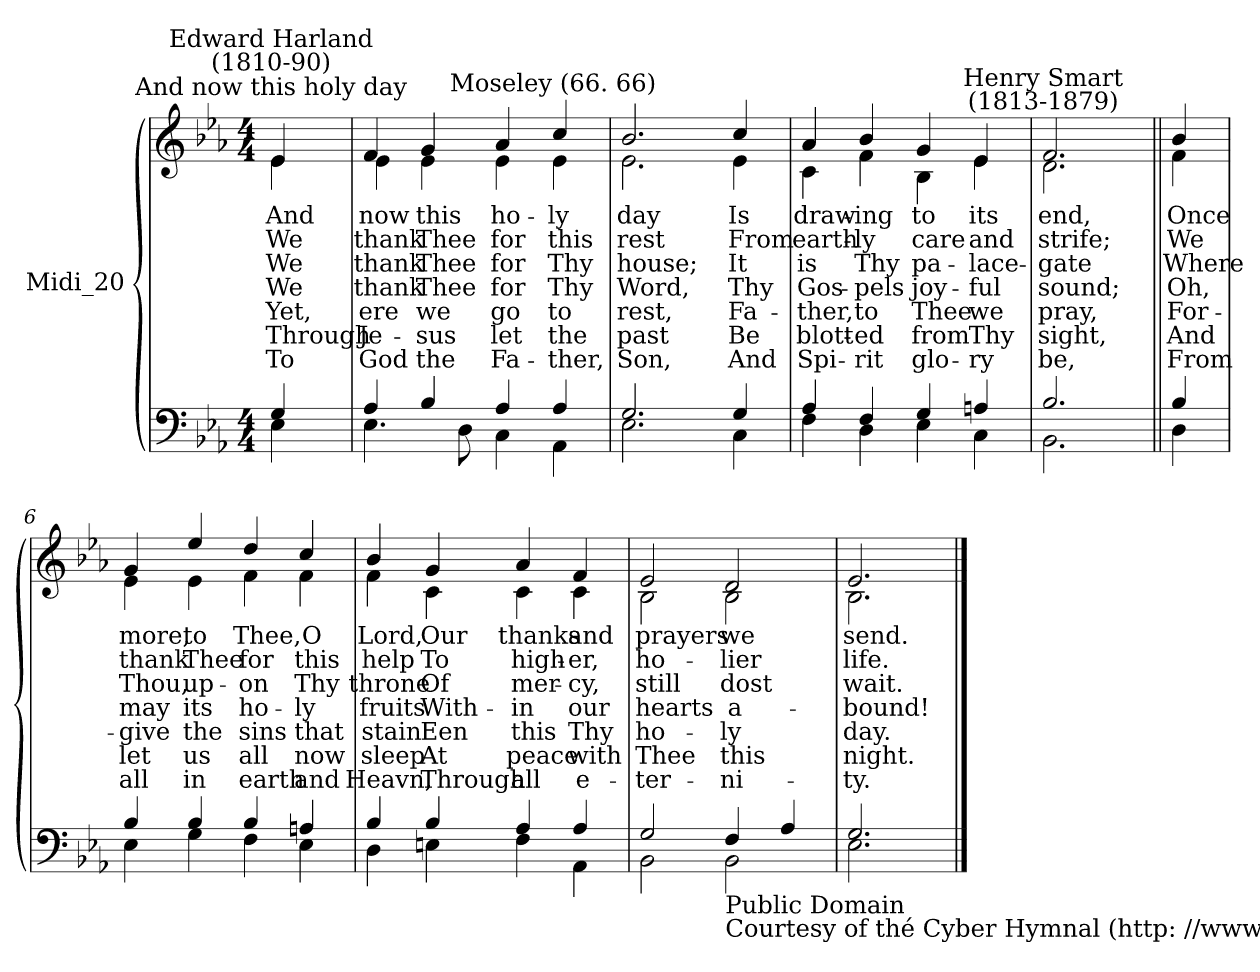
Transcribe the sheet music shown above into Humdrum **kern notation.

**kern	**kern	**text	**text	**text	**text	**text	**text	**text
*part2	*part1	*part1	*part1	*part1	*part1	*part1	*part1	*part1
*staff2	*staff1	*staff1	*staff1	*staff1	*staff1	*staff1	*staff1	*staff1
*I"Midi_20	*I"Midi_20	*	*	*	*	*	*	*
*clefF4	*clefG2	*	*	*	*	*	*	*
*k[b-e-a-]	*k[b-e-a-]	*	*	*	*	*	*	*
*E-:	*E-:	*	*	*	*	*	*	*
*M4/4	*M4/4	*	*	*	*	*	*	*
=	=	=	=	=	=	=	=	=
*^	*^	*	*	*	*	*	*	*
!	!	!LO:TX:a:cj:t=And now this holy day	!	!	!	!	!	!	!	!
!	!	!LO:TX:a:cj:t=Edward Harland\n(1810-90)	!	!	!	!	!	!	!	!
!	!	!	!	!LO:LY:b	!LO:LY:b	!LO:LY:b	!LO:LY:b	!LO:LY:b	!LO:LY:b	!LO:LY:b
4G/	4E-\	4e-/	4e-\	And	We	We	We	Yet,	Through	To
=1	=1	=1	=1	=1	=1	=1	=1	=1	=1	=1
!	!	!	!	!LO:LY:b	!LO:LY:b	!LO:LY:b	!LO:LY:b	!LO:LY:b	!LO:LY:b	!LO:LY:b
4A-/	4.E-\	4f/	4e-\	now	thank	thank	thank	ere	Je-	-God
!	!	!	!	!LO:LY:b	!LO:LY:b	!LO:LY:b	!LO:LY:b	!LO:LY:b	!LO:LY:b	!LO:LY:b
4B-/	.	4g/	4e-\	this	Thee	Thee	Thee	we	sus	the
.	8D\	.	.	.	.	.	.	.	.	.
!	!	!	!	!LO:LY:b	!LO:LY:b	!LO:LY:b	!LO:LY:b	!LO:LY:b	!LO:LY:b	!LO:LY:b
4A-/	4C\	4a-/	4e-\	ho-	-for	for	for	go	let	Fa-
!	!	!LO:TX:a:cj:t=Moseley (66. 66)	!	!	!	!	!	!	!	!
!	!	!	!	!LO:LY:b	!LO:LY:b	!LO:LY:b	!LO:LY:b	!LO:LY:b	!LO:LY:b	!LO:LY:b
4A-/	4AA-\	4cc/	4e-\	-ly	this	Thy	Thy	to	the	ther,
=2	=2	=2	=2	=2	=2	=2	=2	=2	=2	=2
!	!	!	!	!LO:LY:b	!LO:LY:b	!LO:LY:b	!LO:LY:b	!LO:LY:b	!LO:LY:b	!LO:LY:b
2.G/	2.E-\	2.b-/	2.e-\	day	rest	house;	Word,	rest,	past	Son,
!	!	!	!	!LO:LY:b	!LO:LY:b	!LO:LY:b	!LO:LY:b	!LO:LY:b	!LO:LY:b	!LO:LY:b
4G/	4C\	4cc/	4e-\	Is	From	It	Thy	Fa-	-Be	And
=3	=3	=3	=3	=3	=3	=3	=3	=3	=3	=3
!	!	!	!	!LO:LY:b	!LO:LY:b	!LO:LY:b	!LO:LY:b	!LO:LY:b	!LO:LY:b	!LO:LY:b
4A-/	4F\	4a-/	4c\	draw-	-earth-	-is	Gos-	-ther,	blott-	-Spi-
!	!	!	!	!LO:LY:b	!LO:LY:b	!LO:LY:b	!LO:LY:b	!LO:LY:b	!LO:LY:b	!LO:LY:b
4F/	4D\	4b-/	4f\	-ing	ly	Thy	pels	to	ed	rit
!	!	!	!	!LO:LY:b	!LO:LY:b	!LO:LY:b	!LO:LY:b	!LO:LY:b	!LO:LY:b	!LO:LY:b
4G/	4E-\	4g/	4B-\	to	care	pa-	-joy-	-Thee	from	glo-
!	!	!	!	!LO:LY:b	!LO:LY:b	!LO:LY:b	!LO:LY:b	!LO:LY:b	!LO:LY:b	!LO:LY:b
4An/	4C\	4e-/	4e-\	-its	and	lace-	-ful	we	Thy	ry
=4	=4	=4	=4	=4	=4	=4	=4	=4	=4	=4
!	!	!LO:TX:a:cj:t=Henry Smart\n(1813-1879)	!	!	!	!	!	!	!	!
!	!	!	!	!LO:LY:b	!LO:LY:b	!LO:LY:b	!LO:LY:b	!LO:LY:b	!LO:LY:b	!LO:LY:b
2.B-/	2.BB-\	2.f/	2.d\	end,	strife;	gate	sound;	pray,	sight,	be,
!!LO:LB:g=z	!!
=5||	=5||	=5||	=5||	=5||	=5||	=5||	=5||	=5||	=5||	=5||
!	!	!	!	!LO:LY:b	!LO:LY:b	!LO:LY:b	!LO:LY:b	!LO:LY:b	!LO:LY:b	!LO:LY:b
4B-/	4D\	4b-/	4f\	Once	We	Where	Oh,	For-	-And	From
=6	=6	=6	=6	=6	=6	=6	=6	=6	=6	=6
!	!	!	!	!LO:LY:b	!LO:LY:b	!LO:LY:b	!LO:LY:b	!LO:LY:b	!LO:LY:b	!LO:LY:b
4B-/	4E-\	4g/	4e-\	more,	thank	Thou,	may	give	let	all
!	!	!	!	!LO:LY:b	!LO:LY:b	!LO:LY:b	!LO:LY:b	!LO:LY:b	!LO:LY:b	!LO:LY:b
4B-/	4G\	4ee-/	4e-\	to	Thee	up-	-its	the	us	in
!	!	!	!	!LO:LY:b	!LO:LY:b	!LO:LY:b	!LO:LY:b	!LO:LY:b	!LO:LY:b	!LO:LY:b
4B-/	4F\	4dd/	4f\	Thee,	for	on	ho-	-sins	all	earth
!	!	!	!	!LO:LY:b	!LO:LY:b	!LO:LY:b	!LO:LY:b	!LO:LY:b	!LO:LY:b	!LO:LY:b
4An/	4E-\	4cc/	4f\	O	this	Thy	ly	that	now	and
=7	=7	=7	=7	=7	=7	=7	=7	=7	=7	=7
!	!	!	!	!LO:LY:b	!LO:LY:b	!LO:LY:b	!LO:LY:b	!LO:LY:b	!LO:LY:b	!LO:LY:b
4B-/	4D\	4b-/	4f\	Lord,	help	throne	fruits	stain	sleep	Heavn,
!	!	!	!	!LO:LY:b	!LO:LY:b	!LO:LY:b	!LO:LY:b	!LO:LY:b	!LO:LY:b	!LO:LY:b
4B-/	4En\	4g/	4c\	Our	To	Of	With-	-Een	At	Through
!	!	!	!	!LO:LY:b	!LO:LY:b	!LO:LY:b	!LO:LY:b	!LO:LY:b	!LO:LY:b	!LO:LY:b
4A-/	4F\	4a-/	4c\	thanks	high-	-mer-	-in	this	peace	all
!	!	!	!	!LO:LY:b	!LO:LY:b	!LO:LY:b	!LO:LY:b	!LO:LY:b	!LO:LY:b	!LO:LY:b
4A-/	4AA-\	4f/	4c\	and	er,	cy,	our	Thy	with	e-
=8	=8	=8	=8	=8	=8	=8	=8	=8	=8	=8
!	!	!	!	!LO:LY:b	!LO:LY:b	!LO:LY:b	!LO:LY:b	!LO:LY:b	!LO:LY:b	!LO:LY:b
2G/	2BB-\	2e-/	2B-\	-prayers	ho-	-still	hearts	ho-	-Thee	ter-
!LO:TX:b:t=Public Domain\nCourtesy of thé Cyber Hymnal (http&colon; //www.cyberhymnal.org)	!	!	!	!	!	!	!	!	!	!
!	!	!	!	!LO:LY:b	!LO:LY:b	!LO:LY:b	!LO:LY:b	!LO:LY:b	!LO:LY:b	!LO:LY:b
4F/	2BB-\	2d/	2B-\	-we	lier	dost	a-	-ly	this	ni-
4A-/	.	.	.	.	.	.	.	.	.	.
=9	=9	=9	=9	=9	=9	=9	=9	=9	=9	=9
!	!	!	!	!LO:LY:b	!LO:LY:b	!LO:LY:b	!LO:LY:b	!LO:LY:b	!LO:LY:b	!LO:LY:b
2.G/	2.E-\	2.e-/	2.B-\	-send.	life.	wait.	bound!	day.	night.	ty.
*v	*v	*	*	*	*	*	*	*	*	*
*	*v	*v	*	*	*	*	*	*	*
==	==	==	==	==	==	==	==	==
*-	*-	*-	*-	*-	*-	*-	*-	*-
